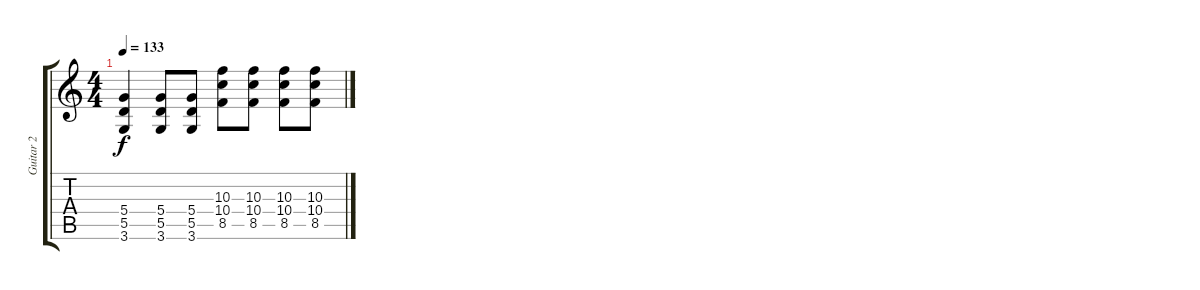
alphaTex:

\track ("Guitar 2" "Guitar 2") {instrument overdrivenguitar}
\staff {score tabs}
\tuning (E4 B3 G3 D3 A2 E2) {hide}
\ts (4 4)
\tempo 133
\clef g2
\ks c
(5.4 5.5 3.6).4{dy f} (5.4 5.5 3.6).8 (5.4 5.5 3.6).8 (10.3 10.4 8.5).8 (10.3 10.4 8.5).8 (10.3 10.4 8.5).8 (10.3 10.4 8.5).8
